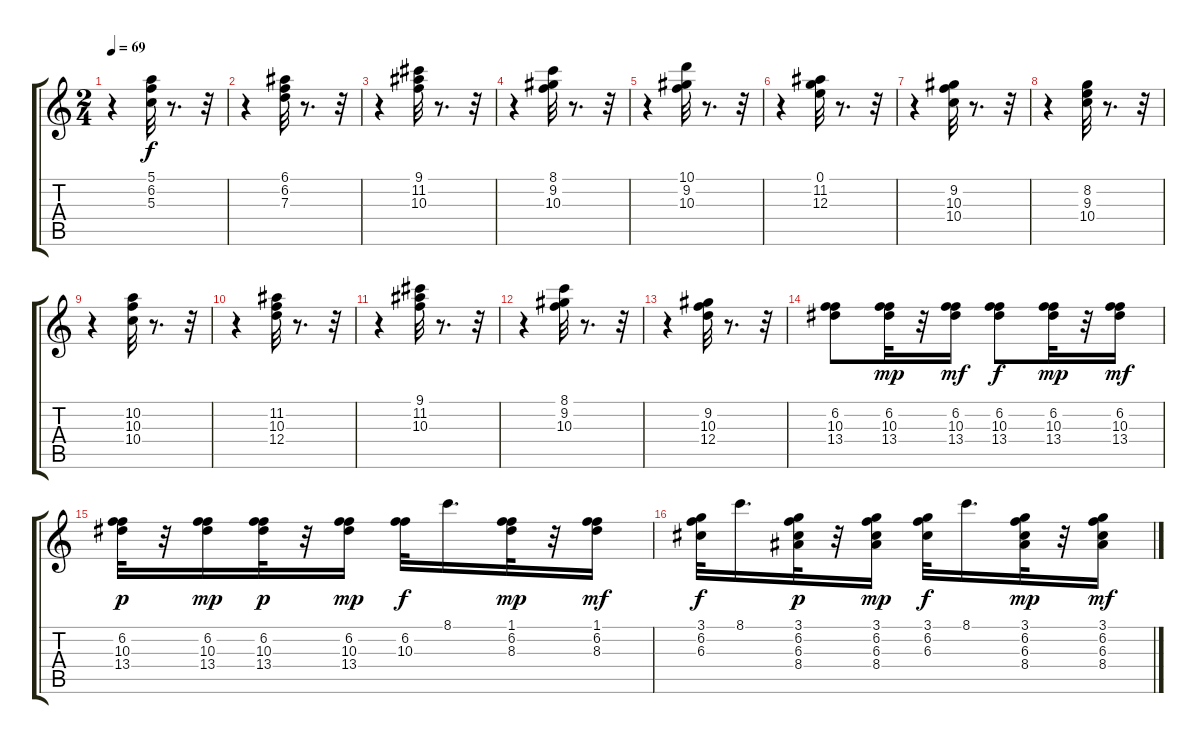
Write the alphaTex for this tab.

\track "" {instrument acousticguitarsteel}
\staff {score tabs}
\tuning (E4 B3 G3 D3 A2 E2) {hide}
\ts (2 4)
\tempo 69
\clef g2
\ks c
r.4{dy f} (5.1 6.2 5.3).32 r.8{d} r.32 |
r.4 (6.1 6.2 7.3).32 r.8{d} r.32 |
r.4 (9.1 11.2 10.3).32 r.8{d} r.32 |
r.4 (8.1 9.2 10.3).32 r.8{d} r.32 |
r.4 (10.1 9.2 10.3).32 r.8{d} r.32 |
r.4 (0.1 11.2 12.3).32 r.8{d} r.32 |
r.4 (9.2 10.3 10.4).32 r.8{d} r.32 |
r.4 (8.2 9.3 10.4).32 r.8{d} r.32 |
r.4 (10.2 10.3 10.4).32 r.8{d} r.32 |
r.4 (11.2 10.3 12.4).32 r.8{d} r.32 |
r.4 (9.1 11.2 10.3).32 r.8{d} r.32 |
r.4 (8.1 9.2 10.3).32 r.8{d} r.32 |
r.4 (9.2 10.3 12.4).32 r.8{d} r.32 |
(6.2 10.3 13.4).8 (6.2 10.3 13.4).32{dy mp} r.32 (6.2 10.3 13.4).16{dy mf} (6.2 10.3 13.4).8{dy f} (6.2 10.3 13.4).32{dy mp} r.32 (6.2 10.3 13.4).16{dy mf} |
(6.2 10.3 13.4).32{dy p} r.32 (6.2 10.3 13.4).16{dy mp} (6.2 10.3 13.4).32{dy p} r.32 (6.2 10.3 13.4).16{dy mp} (6.2 10.3).32{dy f} 8.1.16{d} (1.1 6.2 8.3).32{dy mp} r.32 (1.1 6.2 8.3).16{dy mf} |
(3.1 6.2 6.3).32{dy f} 8.1.16{d} (3.1 6.2 6.3 8.4).32{dy p} r.32 (3.1 6.2 6.3 8.4).16{dy mp} (3.1 6.2 6.3).32{dy f} 8.1.16{d} (3.1 6.2 6.3 8.4).32{dy mp} r.32 (3.1 6.2 6.3 8.4).16{dy mf}
